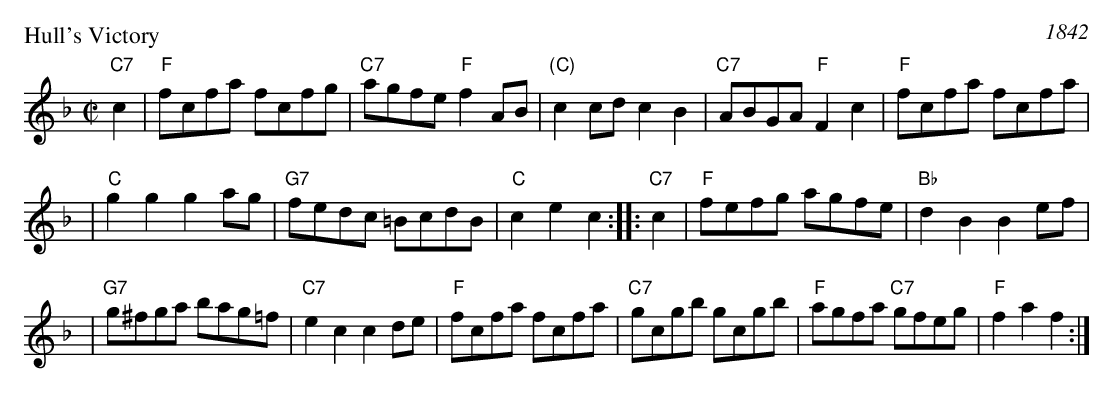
X:1
P: Hull's Victory
O: 1842
M: C|
L: 1/8
K: F
"C7"c2 \
| "F"fcfa fcfg | "C7"agfe "F"f2AB | "(C)"c2cd c2B2 | "C7"ABGA "F"F2c2 | "F"fcfa fcfa |
| "C"g2g2 g2ag | "G7"fedc =BcdB | "C"c2e2 c2 :: "C7"c2 | "F"fefg agfe | "Bb"d2B2 B2ef |
| "G7"g^fga bag=f | "C7"e2c2 c2de | "F"fcfa fcfa | "C7"gcgb gcgb | "F"agfa "C7"gfeg | "F"f2a2f2 :|
